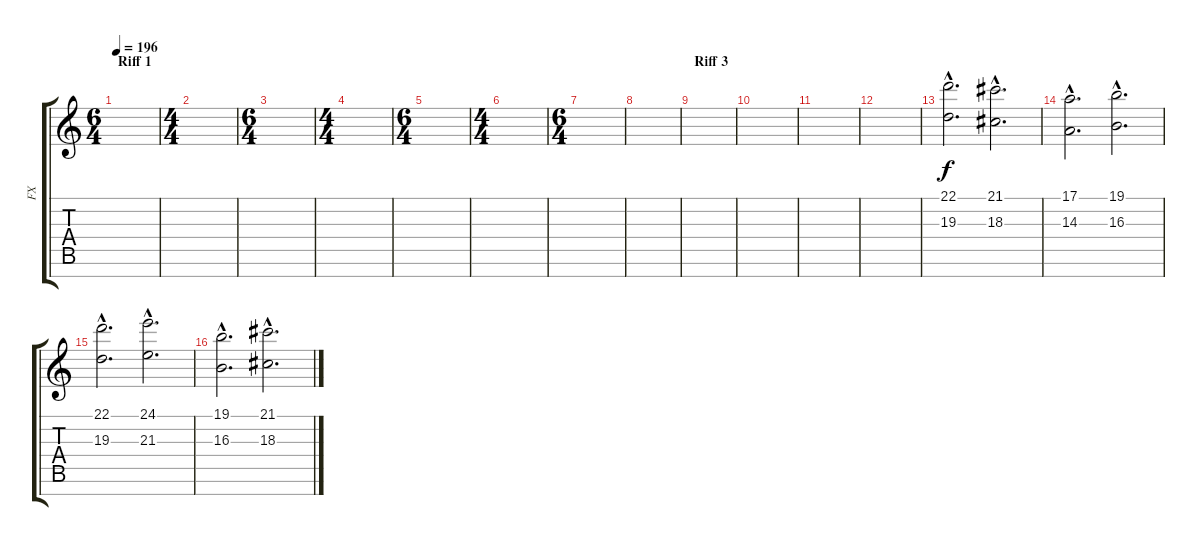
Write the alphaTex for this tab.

\track ("FX" "FX") {instrument stringensemble2}
\staff {score tabs}
\tuning (E4 B3 G3 D3 A2 E2 B1) {hide}
\ts (6 4)
\section ("" "Riff 1")
\tempo 196
\clef g2
\ks c
|
\ts (4 4)
|
\ts (6 4)
|
\ts (4 4)
|
\ts (6 4)
|
\ts (4 4)
|
\ts (6 4)
|
|
\section ("" "Riff 3")
|
|
|
|
(22.1{hac} 19.3{hac}).2{d} (21.1{hac} 18.3{hac}).2{d} |
(17.1{hac} 14.3{hac}).2{d} (19.1{hac} 16.3{hac}).2{d} |
(22.1{hac} 19.3{hac}).2{d} (24.1{hac} 21.3{hac}).2{d} |
(19.1{hac} 16.3{hac}).2{d} (21.1{hac} 18.3{hac}).2{d}
